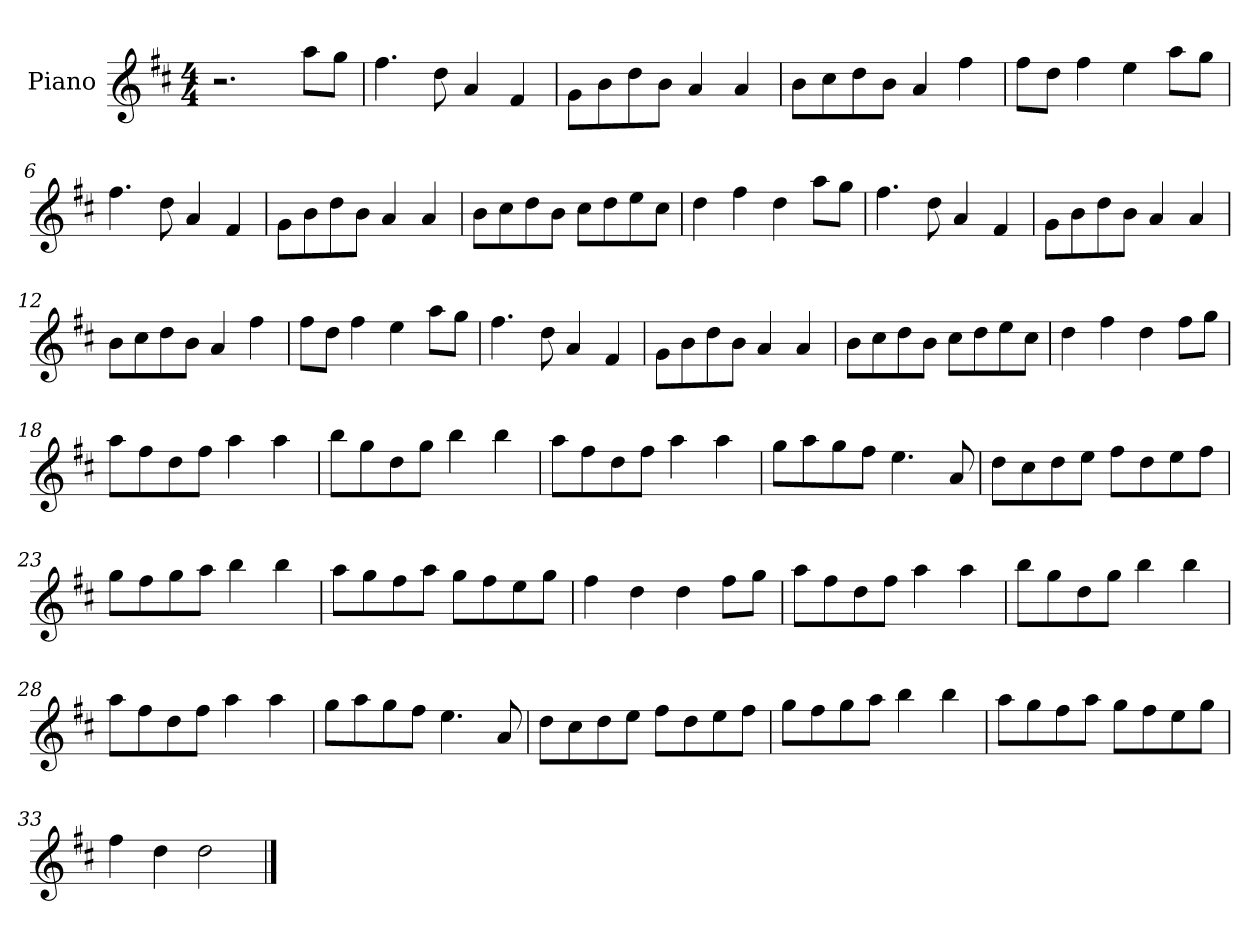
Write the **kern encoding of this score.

**kern
*part1
*staff1
*I"Piano
*I'Pno
*clefG2
*k[f#c#]
*M4/4
=1
2.r
8aa\L
8gg\J
=2
4.ff#\
8dd\
4a/
4f#/
=3
8g\L
8b\
8dd\
8b\J
4a/
4a/
=4
8b\L
8cc#\
8dd\
8b\J
4a/
4ff#\
=5
8ff#\L
8dd\J
4ff#\
4ee\
8aa\L
8gg\J
=6
4.ff#\
8dd\
4a/
4f#/
=7
8g\L
8b\
8dd\
8b\J
4a/
4a/
=8
8b\L
8cc#\
8dd\
8b\J
8cc#\L
8dd\
8ee\
8cc#\J
=9
4dd\
4ff#\
4dd\
8aa\L
8gg\J
=10
4.ff#\
8dd\
4a/
4f#/
=11
8g\L
8b\
8dd\
8b\J
4a/
4a/
=12
8b\L
8cc#\
8dd\
8b\J
4a/
4ff#\
=13
8ff#\L
8dd\J
4ff#\
4ee\
8aa\L
8gg\J
=14
4.ff#\
8dd\
4a/
4f#/
=15
8g\L
8b\
8dd\
8b\J
4a/
4a/
=16
8b\L
8cc#\
8dd\
8b\J
8cc#\L
8dd\
8ee\
8cc#\J
=17
4dd\
4ff#\
4dd\
8ff#\L
8gg\J
=18
8aa\L
8ff#\
8dd\
8ff#\J
4aa\
4aa\
=19
8bb\L
8gg\
8dd\
8gg\J
4bb\
4bb\
=20
8aa\L
8ff#\
8dd\
8ff#\J
4aa\
4aa\
=21
8gg\L
8aa\
8gg\
8ff#\J
4.ee\
8a/
=22
8dd\L
8cc#\
8dd\
8ee\J
8ff#\L
8dd\
8ee\
8ff#\J
=23
8gg\L
8ff#\
8gg\
8aa\J
4bb\
4bb\
=24
8aa\L
8gg\
8ff#\
8aa\J
8gg\L
8ff#\
8ee\
8gg\J
=25
4ff#\
4dd\
4dd\
8ff#\L
8gg\J
=26
8aa\L
8ff#\
8dd\
8ff#\J
4aa\
4aa\
=27
8bb\L
8gg\
8dd\
8gg\J
4bb\
4bb\
=28
8aa\L
8ff#\
8dd\
8ff#\J
4aa\
4aa\
=29
8gg\L
8aa\
8gg\
8ff#\J
4.ee\
8a/
=30
8dd\L
8cc#\
8dd\
8ee\J
8ff#\L
8dd\
8ee\
8ff#\J
=31
8gg\L
8ff#\
8gg\
8aa\J
4bb\
4bb\
=32
8aa\L
8gg\
8ff#\
8aa\J
8gg\L
8ff#\
8ee\
8gg\J
=33
4ff#\
4dd\
2dd\
==
*-
